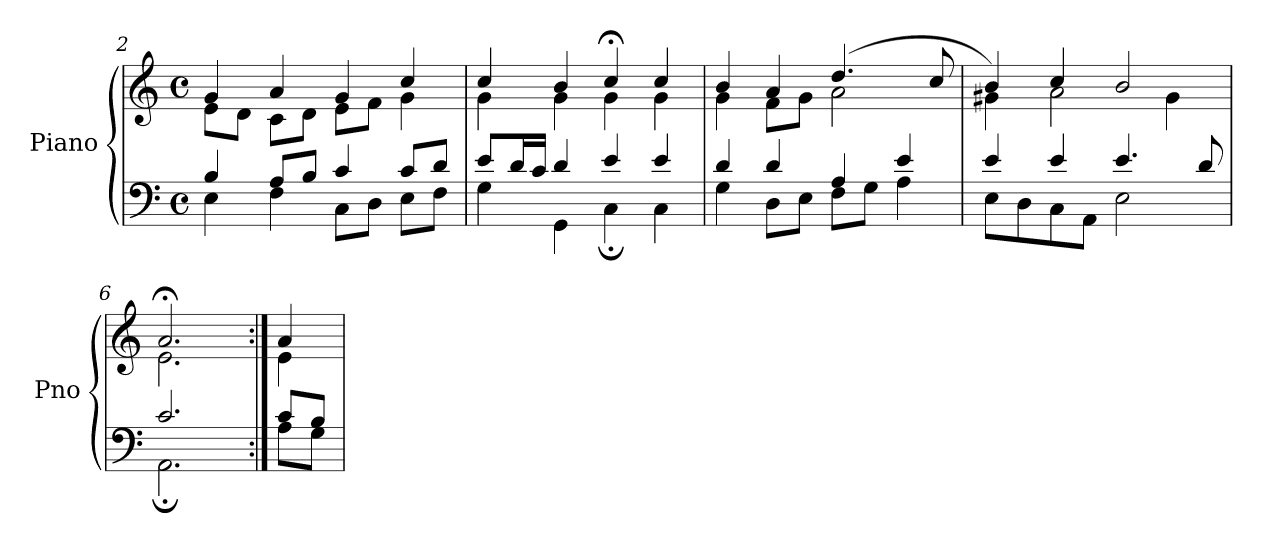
**kern	**kern
*part1	*part1
*staff2	*staff1
*I"Piano	*
*I'Pno	*
*clefF4	*clefG2
*k[]	*k[]
*M4/4	*M4/4
*met(c)	*met(c)
=2	=2
*^	*^
4B/	4E\	4g/	8e\L
.	.	.	8d\J
8A/L	4F\	4a/	8c\L
8B/J	.	.	8d\J
4c/	8C\L	4g/	8e\L
.	8D\J	.	8f\J
8c/L	8E\L	4cc/	4g\
8d/J	8F\J	.	.
=3	=3	=3	=3
8e/L	4G\	4cc/	4g\
16d/L	.	.	.
16c/JJ	.	.	.
4d/	4GG\	4b/	4g\
4e/	4C;\	4cc;</	4g\
4e/	4C\	4cc/	4g\
=4	=4	=4	=4
4d/	4G\	4b/	4g\
4d/	8D\L	4a/	8f\L
.	8E\J	.	8g\J
4A/	8F\L	(>4.dd/	2a\
.	8G\J	.	.
4e/	4A\	.	.
.	.	8cc/	.
=5	=5	=5	=5
4e/	8E\L	4b/)	4g#X\
.	8D\	.	.
4e/	8C\	4cc/	2a\
.	8AA\J	.	.
4.e/	2E\	2b/	.
.	.	.	4g#\
8d/	.	.	.
=6	=6	=6	=6
2.c/	2.AA;\	2.a;</	2.e\
=7:|!	=7:|!	=7:|!	=7:|!
8c/L	8A\L	4a/	4e\
8B/J	8G\J	.	.
*v	*v	*	*
*	*v	*v
=	=
*-	*-
